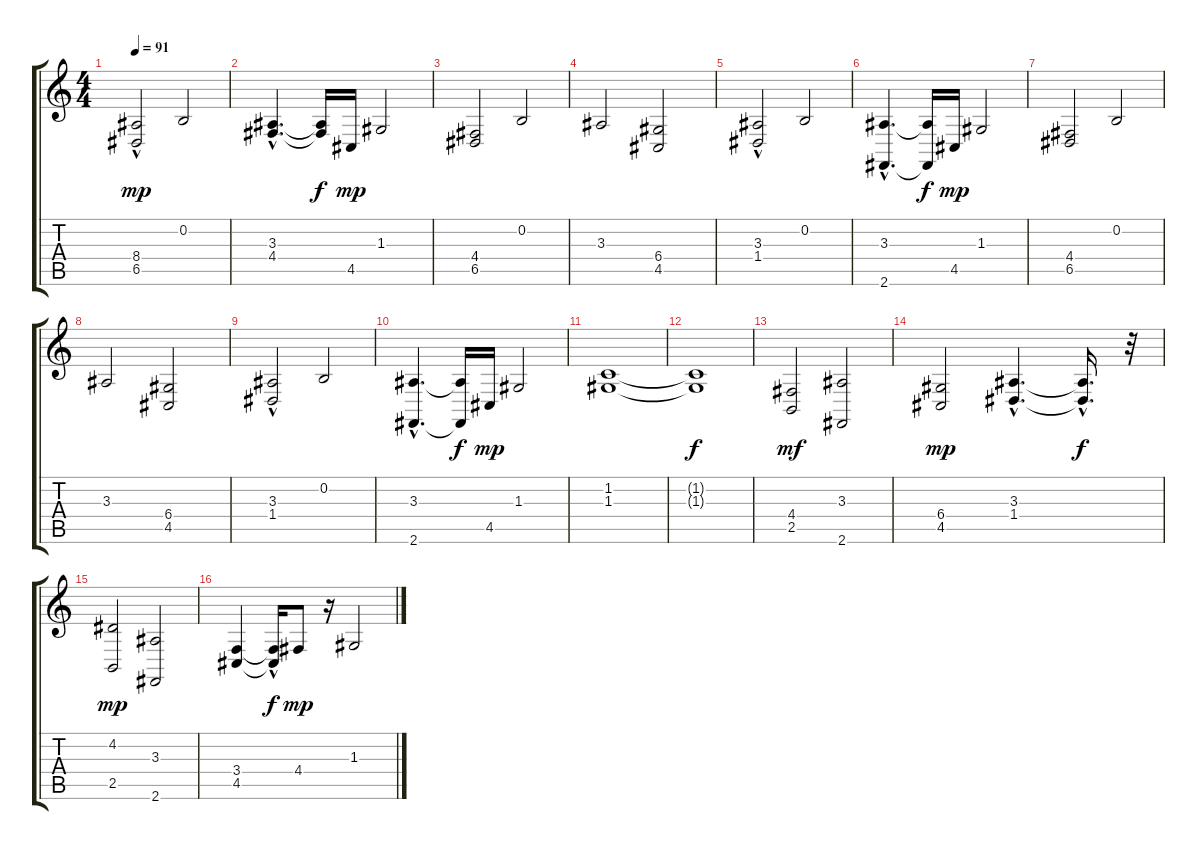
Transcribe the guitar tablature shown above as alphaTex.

\track "" {instrument pad2warm}
\staff {score tabs}
\tuning (E4 B3 G3 D3 A2 E2) {hide}
\ts (4 4)
\tempo 91
\clef g2
\ks c
(8.4{hac} 6.5).2{dy mp} 0.2.2 |
(3.3{hac} 4.4{hac}).4{d} (3.3{t} 4.4{t}).16{dy f} 4.5.16{dy mp} 1.3.2 |
(4.4 6.5).2 0.2.2 |
3.3.2 (6.4 4.5).2 |
(3.3{hac} 1.4).2 0.2.2 |
(3.3{hac} 2.6{hac}).4{d} (3.3{t} 2.6{t}).16{dy f} 4.5.16{dy mp} 1.3.2 |
(4.4 6.5).2 0.2.2 |
3.3.2 (6.4 4.5).2 |
(3.3{hac} 1.4).2 0.2.2 |
(3.3{hac} 2.6{hac}).4{d} (3.3{t} 2.6{t}).16{dy f} 4.5.16{dy mp} 1.3.2 |
(1.2 1.3).1 |
(1.2{t} 1.3{t}).1{dy f} |
(4.4 2.5).2{dy mf} (3.3 2.6).2 |
(6.4 4.5).2{dy mp} (3.3{hac} 1.4{hac}).4{d} (3.3{hac t} 1.4{hac t}).16{d dy f} r.32 |
(4.2 2.5).2{dy mp} (3.3 2.6).2 |
(3.4 4.5).4 (3.4{t} 4.5{hac t}).16{dy f} 4.4.8{dy mp} r.16 1.3.2
